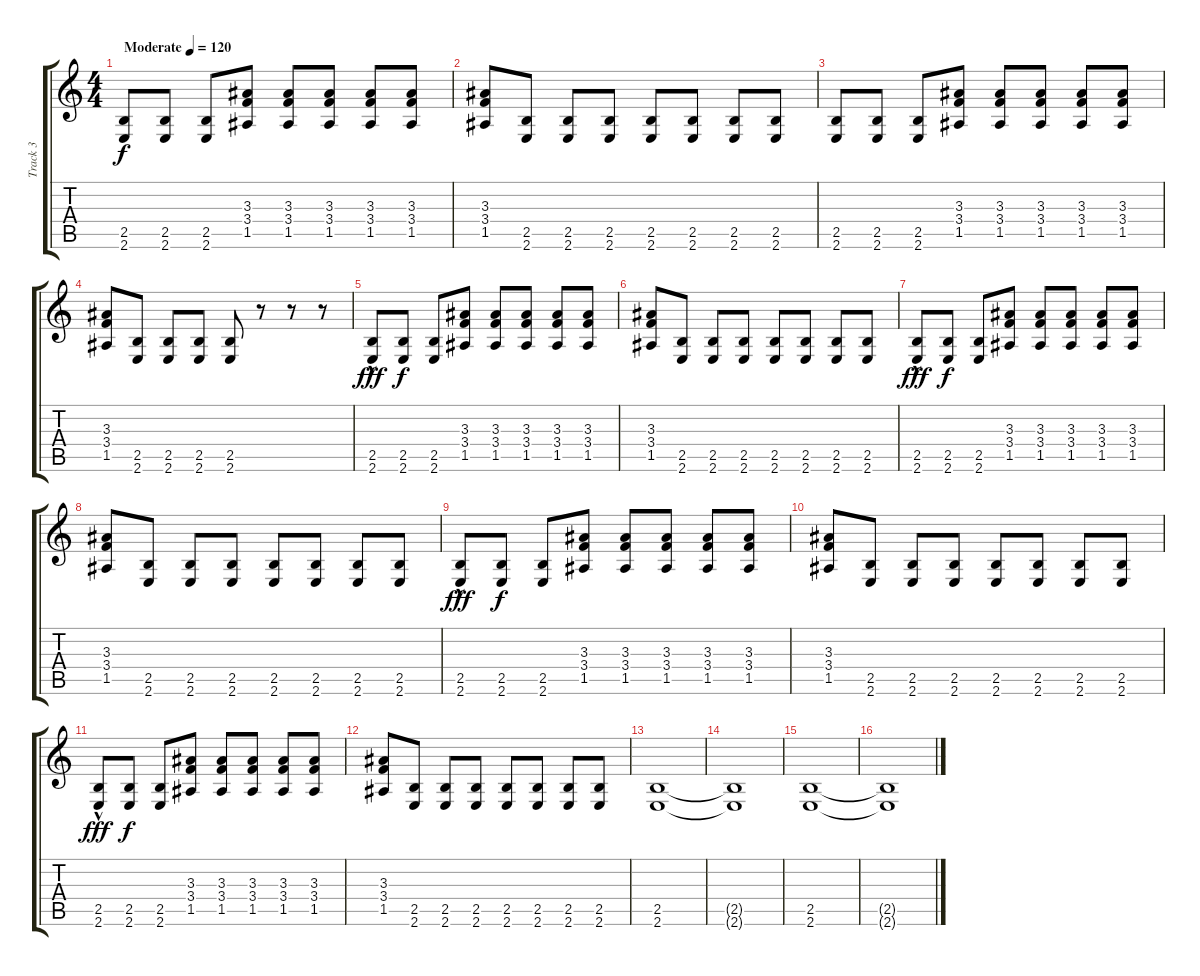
\track ("Track 3" "Track 3") {instrument distortionguitar}
\staff {score tabs}
\tuning (E4 B3 G3 D3 A2 D2) {hide}
\ts (4 4)
\tempo (120 "Moderate")
\clef g2
\ks c
(2.5 2.6).8{dy f instrument distortionguitar} (2.5 2.6).8 (2.5 2.6).8 (3.3 3.4 1.5).8 (3.3 3.4 1.5).8 (3.3 3.4 1.5).8 (3.3 3.4 1.5).8 (3.3 3.4 1.5).8 |
(3.3 3.4 1.5).8 (2.5 2.6).8 (2.5 2.6).8 (2.5 2.6).8 (2.5 2.6).8 (2.5 2.6).8 (2.5 2.6).8 (2.5 2.6).8 |
(2.5 2.6).8 (2.5 2.6).8 (2.5 2.6).8 (3.3 3.4 1.5).8 (3.3 3.4 1.5).8 (3.3 3.4 1.5).8 (3.3 3.4 1.5).8 (3.3 3.4 1.5).8 |
(3.3 3.4 1.5).8 (2.5 2.6).8 (2.5 2.6).8 (2.5 2.6).8 (2.5 2.6).8 r.8 r.8 r.8 |
(2.5{hac} 2.6{hac}).8{dy fff} (2.5 2.6).8{dy f} (2.5 2.6).8 (3.3 3.4 1.5).8 (3.3 3.4 1.5).8 (3.3 3.4 1.5).8 (3.3 3.4 1.5).8 (3.3 3.4 1.5).8 |
(3.3 3.4 1.5).8 (2.5 2.6).8 (2.5 2.6).8 (2.5 2.6).8 (2.5 2.6).8 (2.5 2.6).8 (2.5 2.6).8 (2.5 2.6).8 |
(2.5{hac} 2.6{hac}).8{dy fff} (2.5 2.6).8{dy f} (2.5 2.6).8 (3.3 3.4 1.5).8 (3.3 3.4 1.5).8 (3.3 3.4 1.5).8 (3.3 3.4 1.5).8 (3.3 3.4 1.5).8 |
(3.3 3.4 1.5).8 (2.5 2.6).8 (2.5 2.6).8 (2.5 2.6).8 (2.5 2.6).8 (2.5 2.6).8 (2.5 2.6).8 (2.5 2.6).8 |
(2.5{hac} 2.6{hac}).8{dy fff} (2.5 2.6).8{dy f} (2.5 2.6).8 (3.3 3.4 1.5).8 (3.3 3.4 1.5).8 (3.3 3.4 1.5).8 (3.3 3.4 1.5).8 (3.3 3.4 1.5).8 |
(3.3 3.4 1.5).8 (2.5 2.6).8 (2.5 2.6).8 (2.5 2.6).8 (2.5 2.6).8 (2.5 2.6).8 (2.5 2.6).8 (2.5 2.6).8 |
(2.5{hac} 2.6{hac}).8{dy fff} (2.5 2.6).8{dy f} (2.5 2.6).8 (3.3 3.4 1.5).8 (3.3 3.4 1.5).8 (3.3 3.4 1.5).8 (3.3 3.4 1.5).8 (3.3 3.4 1.5).8 |
(3.3 3.4 1.5).8 (2.5 2.6).8 (2.5 2.6).8 (2.5 2.6).8 (2.5 2.6).8 (2.5 2.6).8 (2.5 2.6).8 (2.5 2.6).8 |
(2.5 2.6).1 |
(2.5{t} 2.6{t}).1 |
(2.5 2.6).1 |
(2.5{t} 2.6{t}).1
